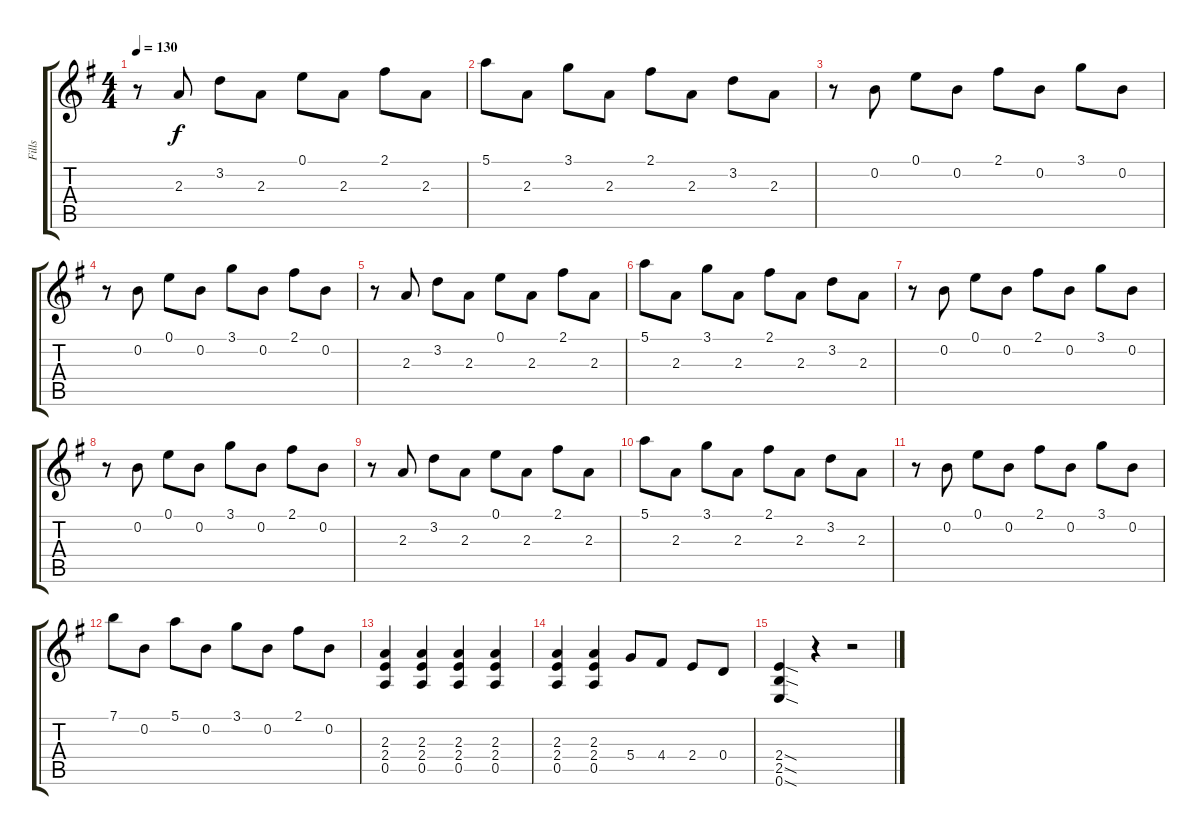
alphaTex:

\track ("Fills" "Fills") {instrument distortionguitar}
\staff {score tabs}
\tuning (E4 B3 G3 D3 A2 E2) {hide}
\ts (4 4)
\tempo 130
\clef g2
\ks eminor
r.8{dy f} 2.3.8 3.2.8 2.3.8 0.1.8 2.3.8 2.1.8 2.3.8 |
5.1.8 2.3.8 3.1.8 2.3.8 2.1.8 2.3.8 3.2.8 2.3.8 |
r.8 0.2.8 0.1.8 0.2.8 2.1.8 0.2.8 3.1.8 0.2.8 |
r.8 0.2.8 0.1.8 0.2.8 3.1.8 0.2.8 2.1.8 0.2.8 |
r.8 2.3.8 3.2.8 2.3.8 0.1.8 2.3.8 2.1.8 2.3.8 |
5.1.8 2.3.8 3.1.8 2.3.8 2.1.8 2.3.8 3.2.8 2.3.8 |
r.8 0.2.8 0.1.8 0.2.8 2.1.8 0.2.8 3.1.8 0.2.8 |
r.8 0.2.8 0.1.8 0.2.8 3.1.8 0.2.8 2.1.8 0.2.8 |
r.8 2.3.8 3.2.8 2.3.8 0.1.8 2.3.8 2.1.8 2.3.8 |
5.1.8 2.3.8 3.1.8 2.3.8 2.1.8 2.3.8 3.2.8 2.3.8 |
r.8 0.2.8 0.1.8 0.2.8 2.1.8 0.2.8 3.1.8 0.2.8 |
7.1.8 0.2.8 5.1.8 0.2.8 3.1.8 0.2.8 2.1.8 0.2.8 |
(2.3 2.4 0.5).4 (2.3 2.4 0.5).4 (2.3 2.4 0.5).4 (2.3 2.4 0.5).4 |
(2.3 2.4 0.5).4 (2.3 2.4 0.5).4 5.4.8 4.4.8 2.4.8 0.4.8 |
(2.4{sod} 2.5{sod} 0.6{sod}).4 r.4 r.2
